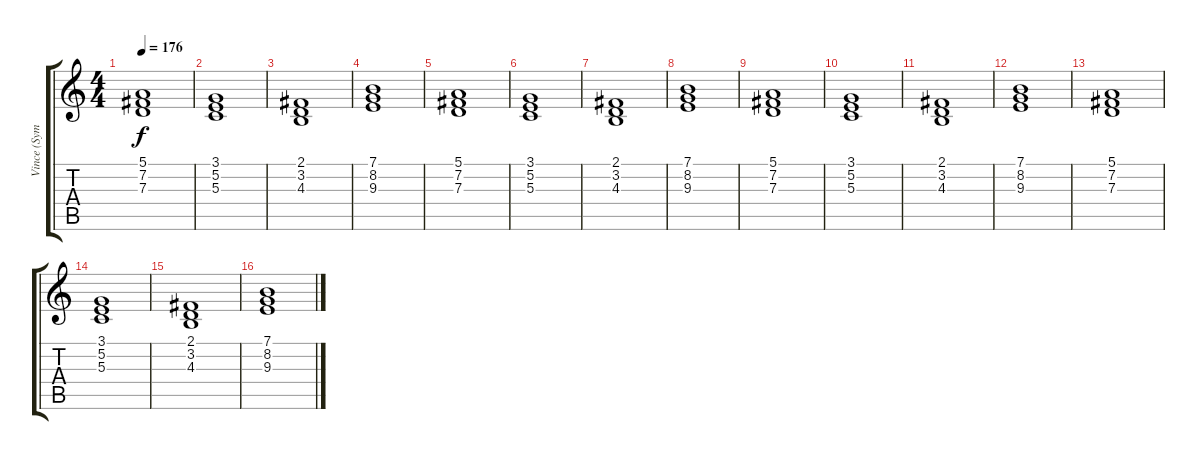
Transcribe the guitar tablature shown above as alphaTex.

\track ("Vince (Symphony effect)" "Vince (Sym") {instrument stringensemble1}
\staff {score tabs}
\tuning (E4 B3 G3 D3 A2 E2) {hide}
\ts (4 4)
\tempo 176
\clef g2
\ks c
(5.1 7.2 7.3).1{dy f} |
(3.1 5.2 5.3).1 |
(2.1 3.2 4.3).1 |
(7.1 8.2 9.3).1 |
(5.1 7.2 7.3).1 |
(3.1 5.2 5.3).1 |
(2.1 3.2 4.3).1 |
(7.1 8.2 9.3).1 |
(5.1 7.2 7.3).1 |
(3.1 5.2 5.3).1 |
(2.1 3.2 4.3).1 |
(7.1 8.2 9.3).1 |
(5.1 7.2 7.3).1 |
(3.1 5.2 5.3).1 |
(2.1 3.2 4.3).1 |
(7.1 8.2 9.3).1
